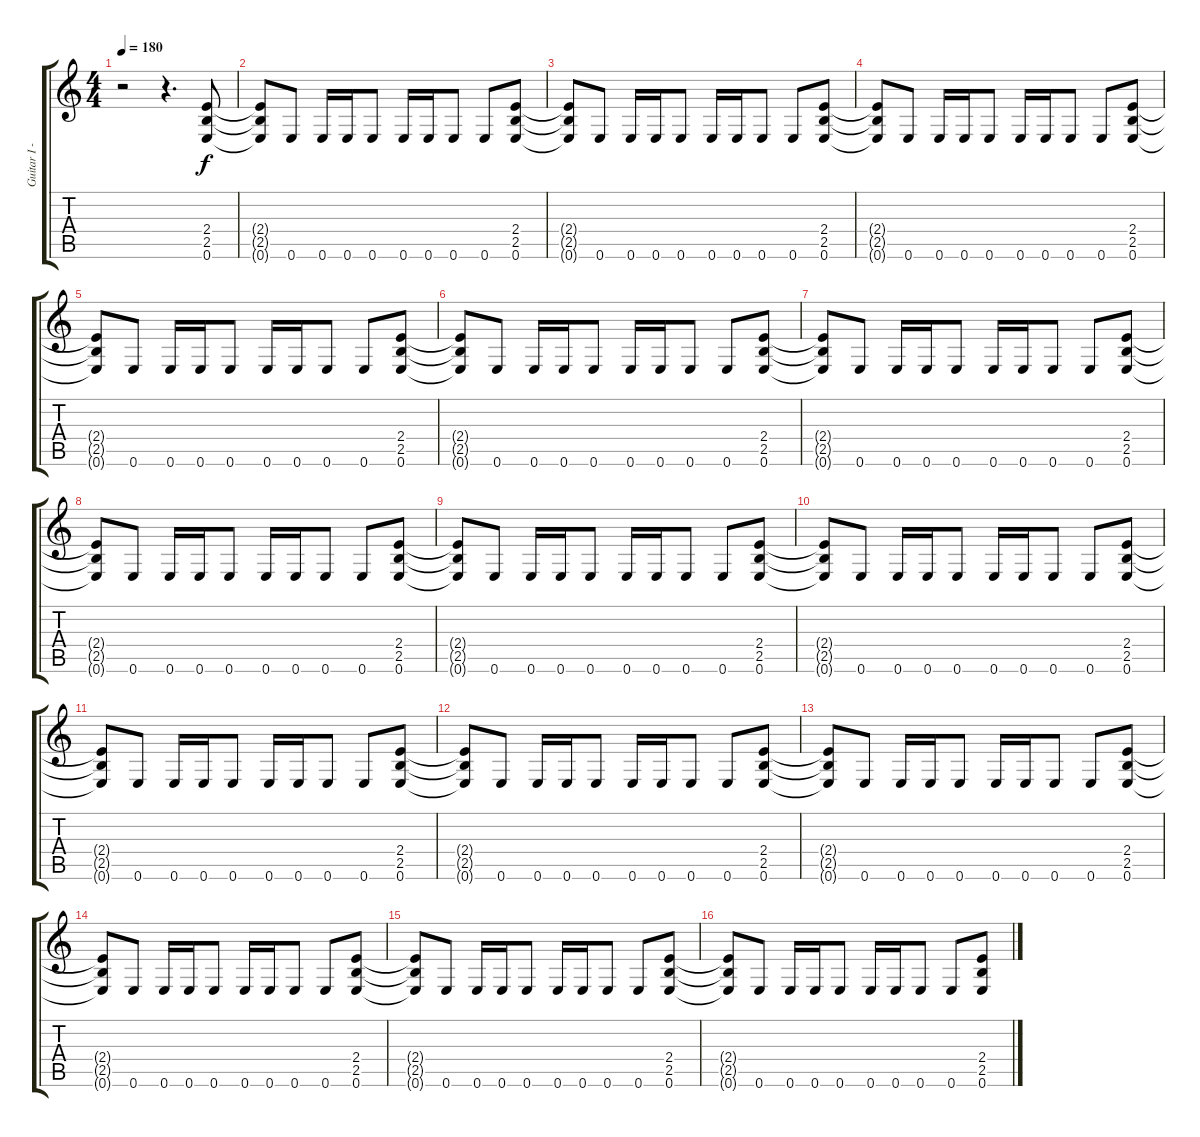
\track ("Guitar I - James" "Guitar I -") {instrument distortionguitar}
\staff {score tabs}
\tuning (E4 B3 G3 D3 A2 E2) {hide}
\ts (4 4)
\tempo 180
\clef g2
\ks c
r.2{dy f instrument distortionguitar} r.4{d} (2.4 2.5 0.6).8 |
(2.4{t} 2.5{t} 0.6{t}).8 0.6.8 0.6.16 0.6.16 0.6.8 0.6.16 0.6.16 0.6.8 0.6.8 (2.4 2.5 0.6).8 |
(2.4{t} 2.5{t} 0.6{t}).8 0.6.8 0.6.16 0.6.16 0.6.8 0.6.16 0.6.16 0.6.8 0.6.8 (2.4 2.5 0.6).8 |
(2.4{t} 2.5{t} 0.6{t}).8 0.6.8 0.6.16 0.6.16 0.6.8 0.6.16 0.6.16 0.6.8 0.6.8 (2.4 2.5 0.6).8 |
(2.4{t} 2.5{t} 0.6{t}).8 0.6.8 0.6.16 0.6.16 0.6.8 0.6.16 0.6.16 0.6.8 0.6.8 (2.4 2.5 0.6).8 |
(2.4{t} 2.5{t} 0.6{t}).8 0.6.8 0.6.16 0.6.16 0.6.8 0.6.16 0.6.16 0.6.8 0.6.8 (2.4 2.5 0.6).8 |
(2.4{t} 2.5{t} 0.6{t}).8 0.6.8 0.6.16 0.6.16 0.6.8 0.6.16 0.6.16 0.6.8 0.6.8 (2.4 2.5 0.6).8 |
(2.4{t} 2.5{t} 0.6{t}).8 0.6.8 0.6.16 0.6.16 0.6.8 0.6.16 0.6.16 0.6.8 0.6.8 (2.4 2.5 0.6).8 |
(2.4{t} 2.5{t} 0.6{t}).8 0.6.8 0.6.16 0.6.16 0.6.8 0.6.16 0.6.16 0.6.8 0.6.8 (2.4 2.5 0.6).8 |
(2.4{t} 2.5{t} 0.6{t}).8 0.6.8 0.6.16 0.6.16 0.6.8 0.6.16 0.6.16 0.6.8 0.6.8 (2.4 2.5 0.6).8 |
(2.4{t} 2.5{t} 0.6{t}).8 0.6.8 0.6.16 0.6.16 0.6.8 0.6.16 0.6.16 0.6.8 0.6.8 (2.4 2.5 0.6).8 |
(2.4{t} 2.5{t} 0.6{t}).8 0.6.8 0.6.16 0.6.16 0.6.8 0.6.16 0.6.16 0.6.8 0.6.8 (2.4 2.5 0.6).8 |
(2.4{t} 2.5{t} 0.6{t}).8 0.6.8 0.6.16 0.6.16 0.6.8 0.6.16 0.6.16 0.6.8 0.6.8 (2.4 2.5 0.6).8 |
(2.4{t} 2.5{t} 0.6{t}).8 0.6.8 0.6.16 0.6.16 0.6.8 0.6.16 0.6.16 0.6.8 0.6.8 (2.4 2.5 0.6).8 |
(2.4{t} 2.5{t} 0.6{t}).8 0.6.8 0.6.16 0.6.16 0.6.8 0.6.16 0.6.16 0.6.8 0.6.8 (2.4 2.5 0.6).8 |
(2.4{t} 2.5{t} 0.6{t}).8 0.6.8 0.6.16 0.6.16 0.6.8 0.6.16 0.6.16 0.6.8 0.6.8 (2.4 2.5 0.6).8
